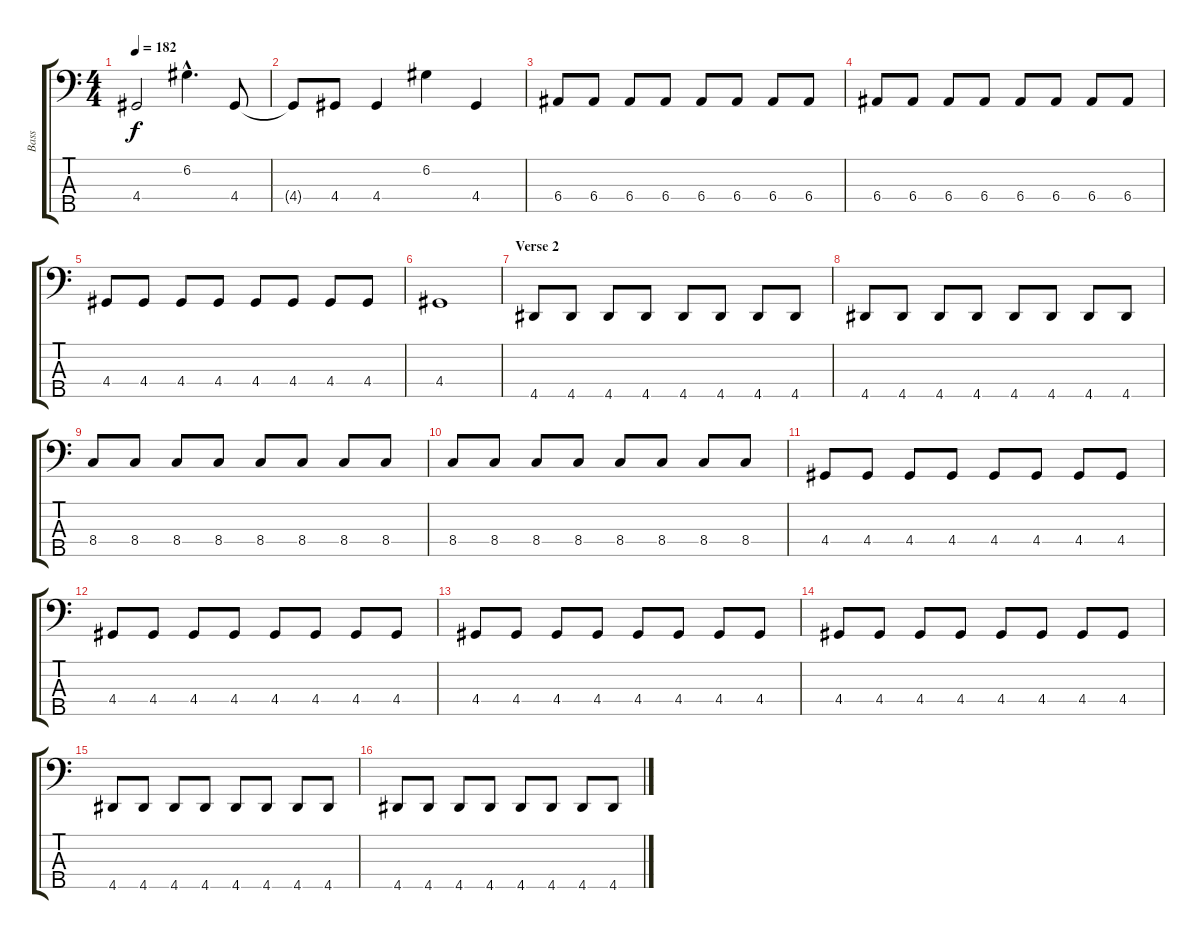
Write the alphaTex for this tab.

\track ("Bass" "Bass") {instrument electricbasspick}
\staff {score tabs}
\tuning (G2 D2 A1 E1 B0) {hide}
\ts (4 4)
\tempo 182
\clef f4
\ks c
4.4.2{dy f} 6.2{hac}.4{d} 4.4.8 |
4.4{t}.8 4.4.8 4.4.4 6.2.4 4.4.4 |
6.4.8 6.4.8 6.4.8 6.4.8 6.4.8 6.4.8 6.4.8 6.4.8 |
6.4.8 6.4.8 6.4.8 6.4.8 6.4.8 6.4.8 6.4.8 6.4.8 |
4.4.8 4.4.8 4.4.8 4.4.8 4.4.8 4.4.8 4.4.8 4.4.8 |
4.4.1 |
\section ("" "Verse 2")
4.5.8 4.5.8 4.5.8 4.5.8 4.5.8 4.5.8 4.5.8 4.5.8 |
4.5.8 4.5.8 4.5.8 4.5.8 4.5.8 4.5.8 4.5.8 4.5.8 |
8.4.8 8.4.8 8.4.8 8.4.8 8.4.8 8.4.8 8.4.8 8.4.8 |
8.4.8 8.4.8 8.4.8 8.4.8 8.4.8 8.4.8 8.4.8 8.4.8 |
4.4.8 4.4.8 4.4.8 4.4.8 4.4.8 4.4.8 4.4.8 4.4.8 |
4.4.8 4.4.8 4.4.8 4.4.8 4.4.8 4.4.8 4.4.8 4.4.8 |
4.4.8 4.4.8 4.4.8 4.4.8 4.4.8 4.4.8 4.4.8 4.4.8 |
4.4.8 4.4.8 4.4.8 4.4.8 4.4.8 4.4.8 4.4.8 4.4.8 |
4.5.8 4.5.8 4.5.8 4.5.8 4.5.8 4.5.8 4.5.8 4.5.8 |
4.5.8 4.5.8 4.5.8 4.5.8 4.5.8 4.5.8 4.5.8 4.5.8
